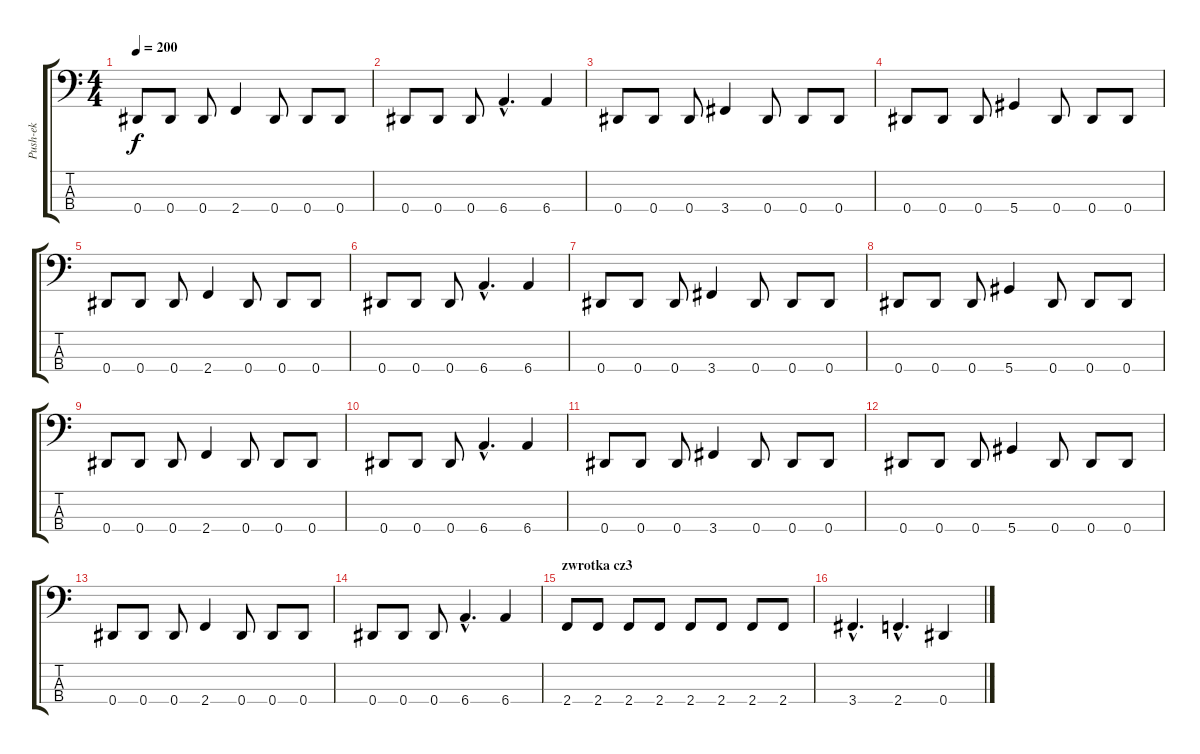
\track ("Push-ek" "Push-ek") {instrument electricbasspick}
\staff {score tabs}
\tuning (Gb2 Db2 Ab1 Eb1) {hide}
\ts (4 4)
\tempo 200
\clef f4
\ks c
0.4.8{dy f} 0.4.8 0.4.8 2.4.4 0.4.8 0.4.8 0.4.8 |
0.4.8 0.4.8 0.4.8 6.4{hac}.4{d} 6.4.4 |
0.4.8 0.4.8 0.4.8 3.4.4 0.4.8 0.4.8 0.4.8 |
0.4.8 0.4.8 0.4.8 5.4.4 0.4.8 0.4.8 0.4.8 |
0.4.8 0.4.8 0.4.8 2.4.4 0.4.8 0.4.8 0.4.8 |
0.4.8 0.4.8 0.4.8 6.4{hac}.4{d} 6.4.4 |
0.4.8 0.4.8 0.4.8 3.4.4 0.4.8 0.4.8 0.4.8 |
0.4.8 0.4.8 0.4.8 5.4.4 0.4.8 0.4.8 0.4.8 |
0.4.8 0.4.8 0.4.8 2.4.4 0.4.8 0.4.8 0.4.8 |
0.4.8 0.4.8 0.4.8 6.4{hac}.4{d} 6.4.4 |
0.4.8 0.4.8 0.4.8 3.4.4 0.4.8 0.4.8 0.4.8 |
0.4.8 0.4.8 0.4.8 5.4.4 0.4.8 0.4.8 0.4.8 |
0.4.8 0.4.8 0.4.8 2.4.4 0.4.8 0.4.8 0.4.8 |
0.4.8 0.4.8 0.4.8 6.4{hac}.4{d} 6.4.4 |
\section ("" "zwrotka cz3")
2.4.8 2.4.8 2.4.8 2.4.8 2.4.8 2.4.8 2.4.8 2.4.8 |
3.4{hac}.4{d} 2.4{hac}.4{d} 0.4.4
